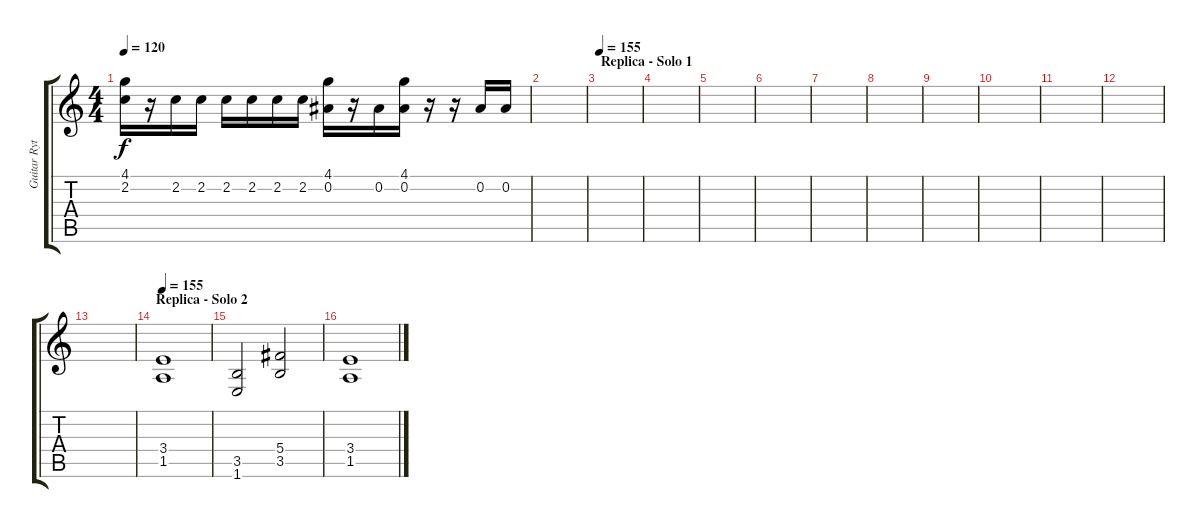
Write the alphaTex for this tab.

\track ("Guitar Rythme" "Guitar Ryt") {instrument distortionguitar}
\staff {score tabs}
\tuning (Eb4 Bb3 Gb3 Db3 Ab2 Eb2) {hide}
\ts (4 4)
\tempo 120
\clef g2
\ks c
(4.1 2.2).16{dy f} r.16 2.2.16 2.2.16 2.2.16 2.2.16 2.2.16 2.2.16 (4.1 0.2).16 r.16 0.2.16 (4.1 0.2).16 r.16 r.16 0.2.16 0.2.16 |
|
\section ("" "Replica - Solo 1")
\tempo 155
|
|
|
|
|
|
|
|
|
|
|
\section ("" "Replica - Solo 2")
\tempo 155
(3.4 1.5).1 |
(3.5 1.6).2 (5.4 3.5).2 |
(3.4 1.5).1
